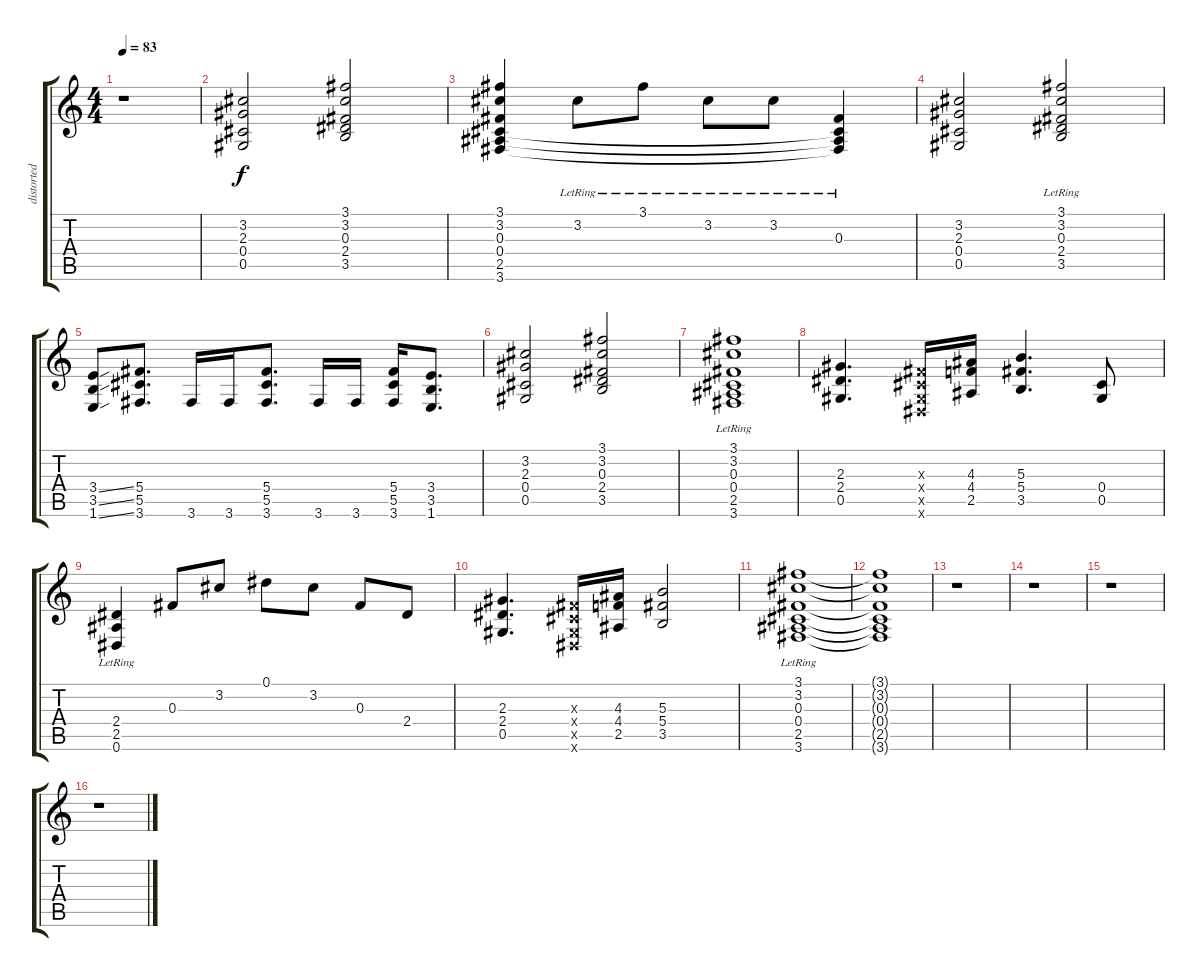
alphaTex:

\track ("distorted guitar" "distorted ") {instrument distortionguitar}
\staff {score tabs}
\tuning (Eb4 Bb3 Gb3 Db3 Ab2 Eb2) {hide}
\ts (4 4)
\tempo 83
\clef g2
\ks c
r.1{dy f} |
(3.2 2.3 0.4 0.5).2 (3.1 3.2 0.3 2.4 3.5).2 |
(3.1 3.2 0.3 0.4 2.5 3.6).4 3.2{lr}.8 3.1{lr}.8 3.2{lr}.8 3.2{lr}.8 (0.3{lr} 0.4{t} 2.5{t} 3.6{t}).4 |
(3.2 2.3 0.4 0.5).2 (3.1{lr} 3.2{lr} 0.3{lr} 2.4 3.5).2 |
(3.4{ss} 3.5{ss} 1.6{ss}).8 (5.4 5.5 3.6).8{d} 3.6.16 3.6.16 (5.4 5.5 3.6).8{d} 3.6.16 3.6.16 (5.4 5.5 3.6).16 (3.4 3.5 1.6).8{d} |
(3.2 2.3 0.4 0.5).2 (3.1 3.2 0.3 2.4 3.5).2 |
(3.1{lr} 3.2 0.3 0.4 2.5 3.6).1 |
(2.3 2.4 0.5).4{d} (0.3{x} 0.4{x} 0.5{x} 0.6{x}).16 (4.3 4.4 2.5).16 (5.3 5.4 3.5).4{d} (0.4 0.5).8 |
(2.4{lr} 2.5{lr} 0.6{lr}).4 0.3.8 3.2.8 0.1.8 3.2.8 0.3.8 2.4.8 |
(2.3 2.4 0.5).4{d} (0.3{x} 0.4{x} 0.5{x} 0.6{x}).16 (4.3 4.4 2.5).16 (5.3 5.4 3.5).2 |
(3.1{lr} 3.2{lr} 0.3{lr} 0.4{lr} 2.5{lr} 3.6{lr}).1 |
(3.1{t} 3.2{t} 0.3{t} 0.4{t} 2.5{t} 3.6{t}).1{volume 8} |
r.1{volume 16} |
r.1 |
r.1 |
r.1
